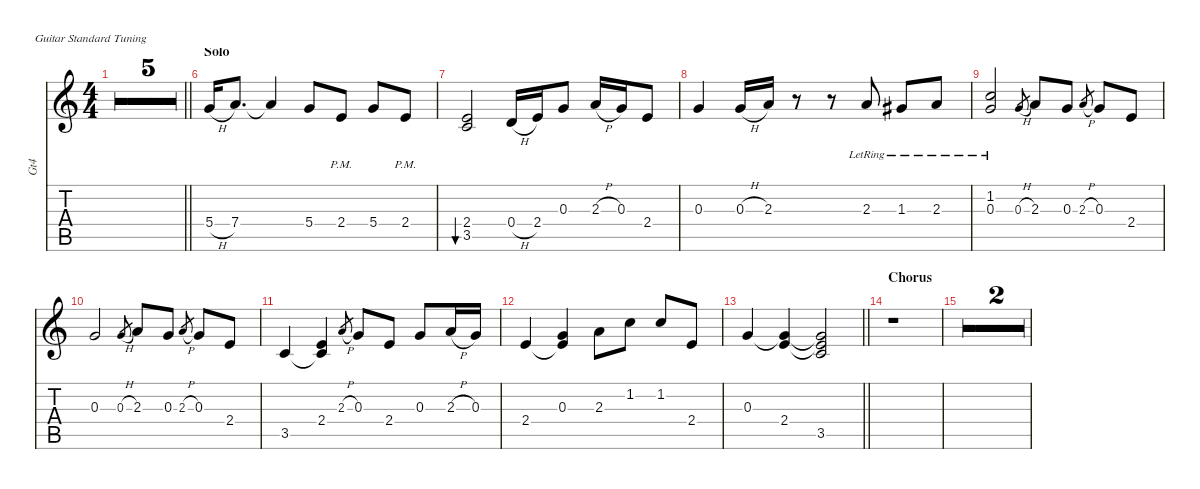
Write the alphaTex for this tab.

\defaultSystemsLayout 4
\hideDynamics
\bracketExtendMode nobrackets
\otherSystemsTrackNameOrientation horizontal
\track ("Guitar 4" "Gt4") {defaultSystemsLayout 32 multiBarRest instrument electricguitarclean}
\staff {score tabs}
\tuning (E4 B3 G3 D3 A2 E2)
\ts (4 4)
\tempo 120
\clef g2
\barLineRight lightlight
\ks c
r.1{dy mf beam Down} |
r.1{beam Down} |
r.1{beam Down} |
r.1{beam Down} |
\barLineRight lightlight
r.1{beam Down} |
\section ("" "Solo")
5.4{h}.16{beam Up} 7.4.8{d beam Up} 7.4{t}.4{beam Up} 5.4.8{beam Up} 2.4{pm}.8{beam Up} 5.4.8{beam Up} 2.4{pm}.8{beam Up} |
(2.4 3.5).2{bu 239 beam Up} 0.4{h}.16{beam Up} 2.4.16{beam Up} 0.3.8{beam Up} 2.3{h}.16{beam Up} 0.3.16{beam Up} 2.4.8{beam Up} |
0.3.4{beam Up} 0.3{h}.16{beam Up} 2.3.16{beam Up} r.8{beam Up} r.8{beam Up} 2.3{lr}.8{beam Up} 1.3{lr acc #}.8{beam Up} 2.3{lr}.8{beam Up} |
(1.2 0.3{lr}).2{beam Up} 0.3{h}.8{gr beam Up} 2.3.8{beam Up} 0.3.8{beam Up} 2.3{h}.8{gr beam Up} 0.3.8{beam Up} 2.4.8{beam Up} |
0.3.2{beam Up} 0.3{h}.8{gr beam Up} 2.3.8{beam Up} 0.3.8{beam Up} 2.3{h}.8{gr beam Up} 0.3.8{beam Up} 2.4.8{beam Up} |
3.5.4{beam Up} (3.5{t} 2.4).4{beam Up} 2.3{h}.8{gr beam Up} 0.3.8{beam Up} 2.4.8{beam Up} 0.3.8{beam Up} 2.3{h}.16{beam Up} 0.3.16{beam Up} |
2.4.4{beam Up} (2.4{t} 0.3).4{beam Up} 2.3.8{beam Down} 1.2.8{beam Down} 1.2.8{beam Up} 2.4.8{beam Up} |
\barLineRight lightlight
0.3.4{beam Up} (0.3{t} 2.4).4{beam Up} (0.3{t} 2.4{t} 3.5).2{beam Up} |
\section ("" "Chorus")
r.1{beam Down} |
r.1{beam Down} |
r.1{beam Down}
